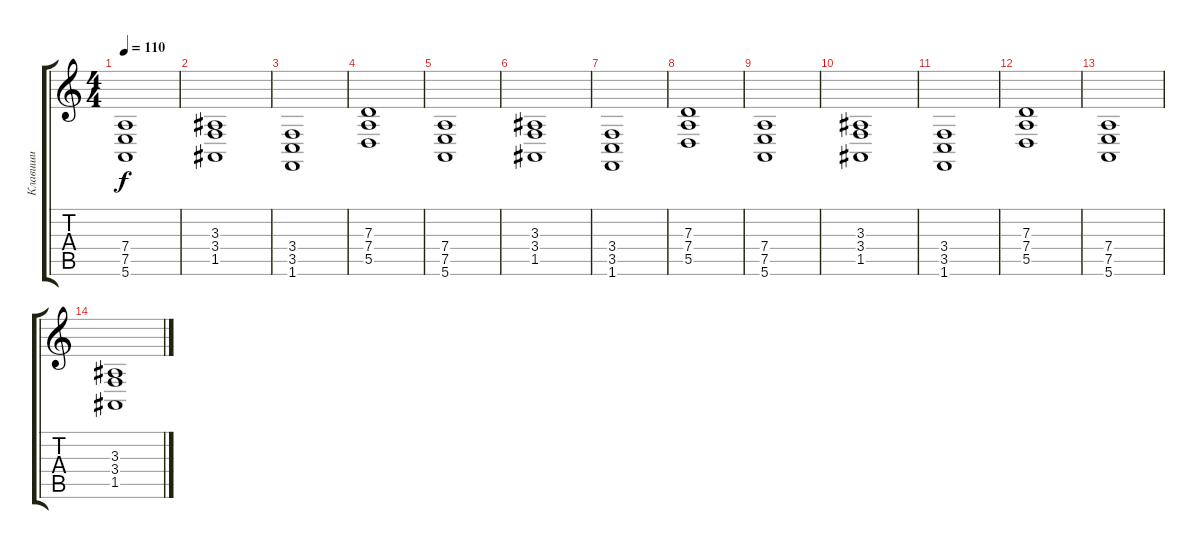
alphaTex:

\track ("Клавиши" "Клавиши") {instrument stringensemble1}
\staff {score tabs}
\tuning (E4 B3 G3 D3 A2 E2) {hide}
\ts (4 4)
\tempo 110
\clef g2
\ks c
(7.4 7.5 5.6).1{dy f} |
(3.3 3.4 1.5).1 |
(3.4 3.5 1.6).1 |
(7.3 7.4 5.5).1 |
(7.4 7.5 5.6).1 |
(3.3 3.4 1.5).1 |
(3.4 3.5 1.6).1 |
(7.3 7.4 5.5).1 |
(7.4 7.5 5.6).1 |
(3.3 3.4 1.5).1 |
(3.4 3.5 1.6).1 |
(7.3 7.4 5.5).1 |
(7.4 7.5 5.6).1 |
(3.3 3.4 1.5).1
